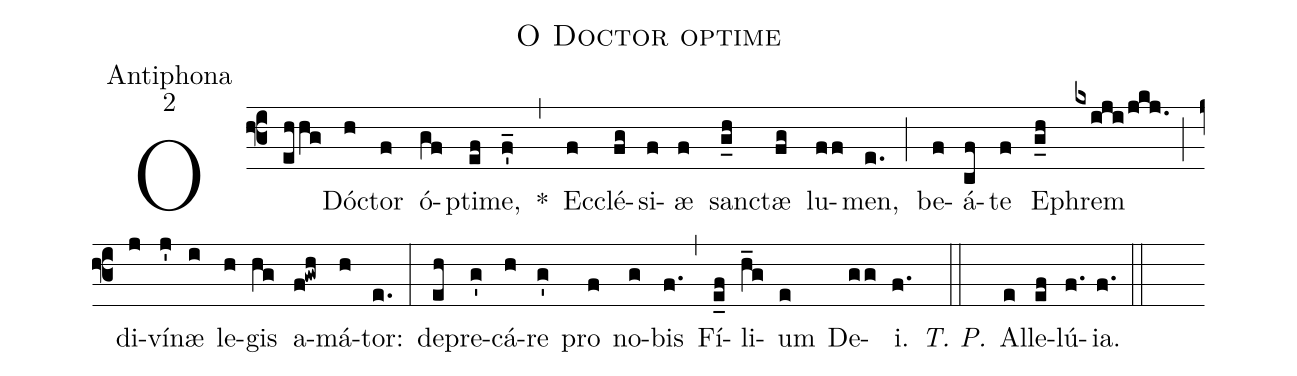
name:O Doctor optime;
office-part:Antiphona;
mode:2;
%%
(f3) O(ehhg) Dó(h)ctor(f) ó(gf)pti(ef)me,(f'_) *(,) Ec(f)clé(fg)si(f)æ(f) san(g_h)ctæ(fg) lu(ff)men,(e.) (;) be(f)á(cf)te(f) E(g_h)phrem(kxiji/jkj.) (;) di(j)ví(j')næ(i) le(h)gis(hg) a(f!gwh)má(h)tor:(e.) (:) de(eh)pre(g')cá(h)re(g') pro(f) no(g)bis(f.) (,) Fí(e_f)li(h_g)um(e) De(gg)i.(f.) <i>T. P.</i>(::) Al(e)le(ef)lú(f.){ia}.(f.) (::)
